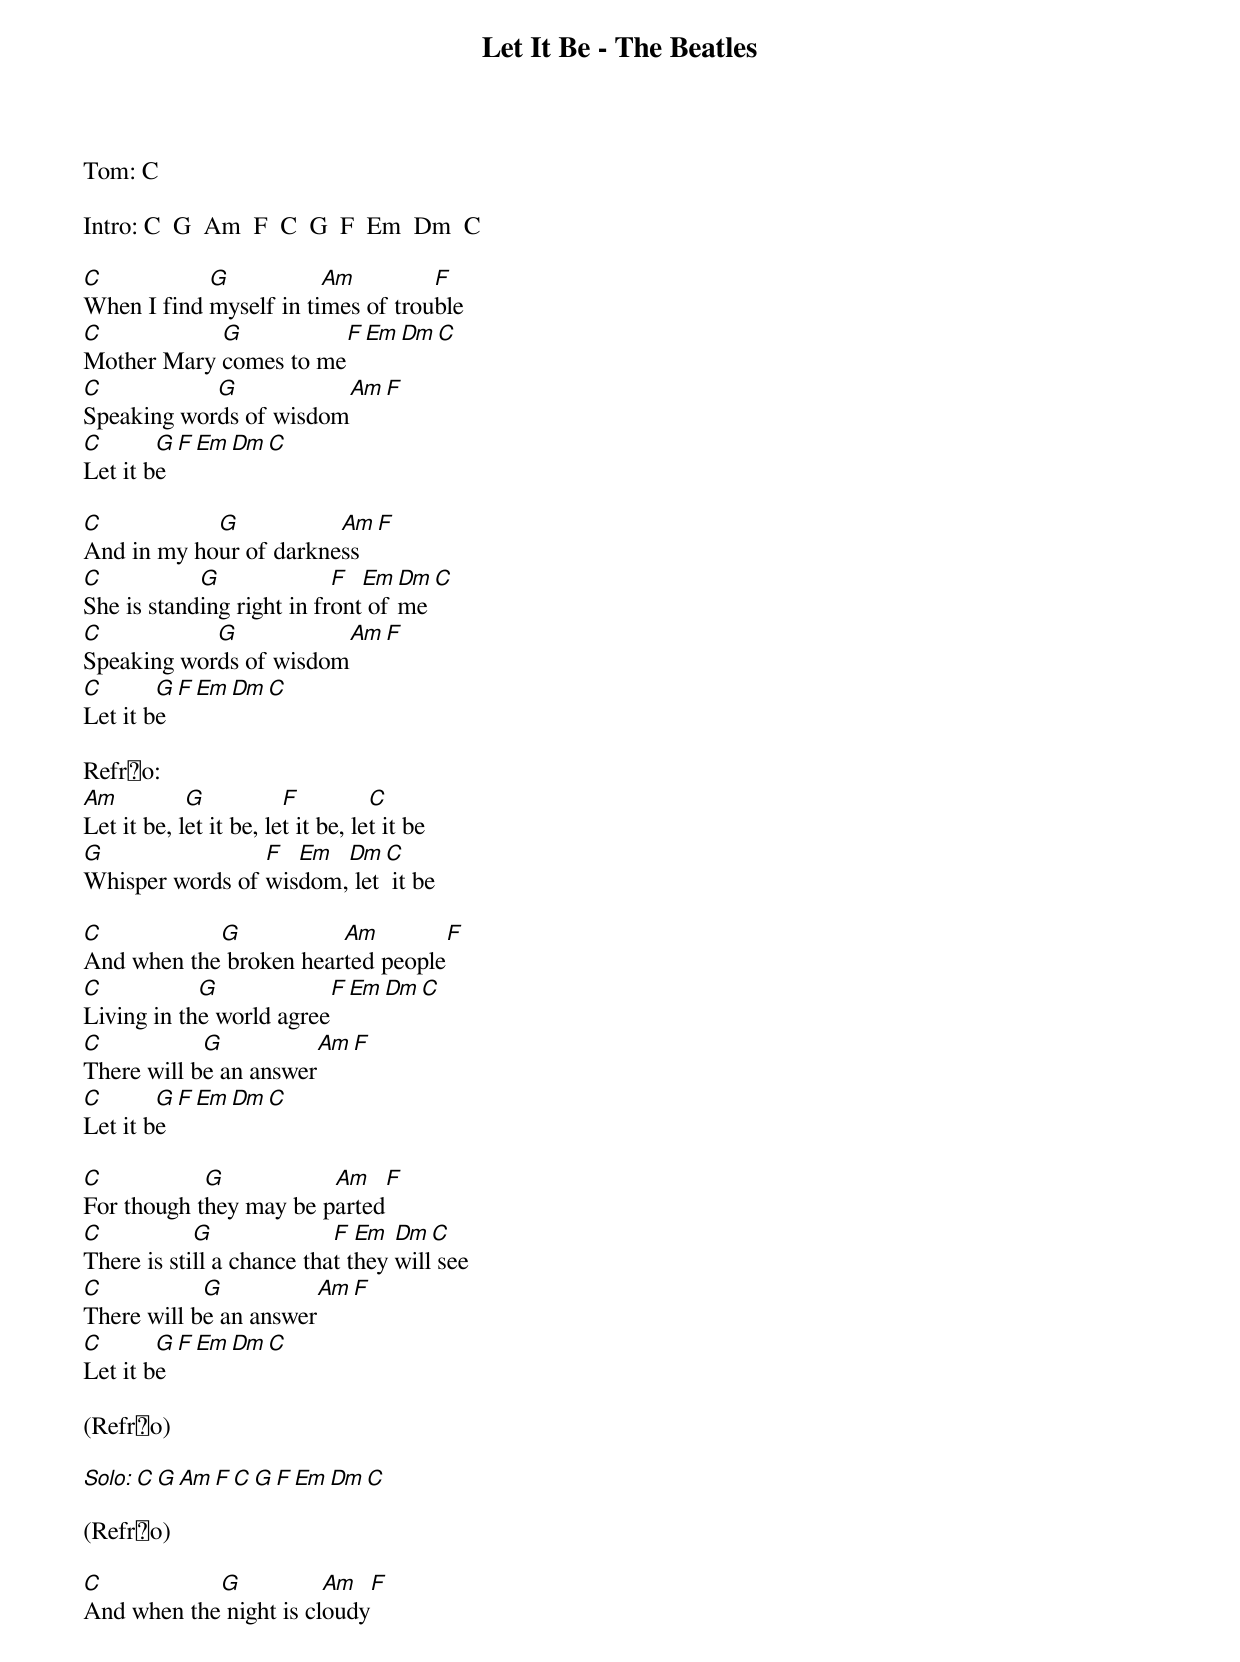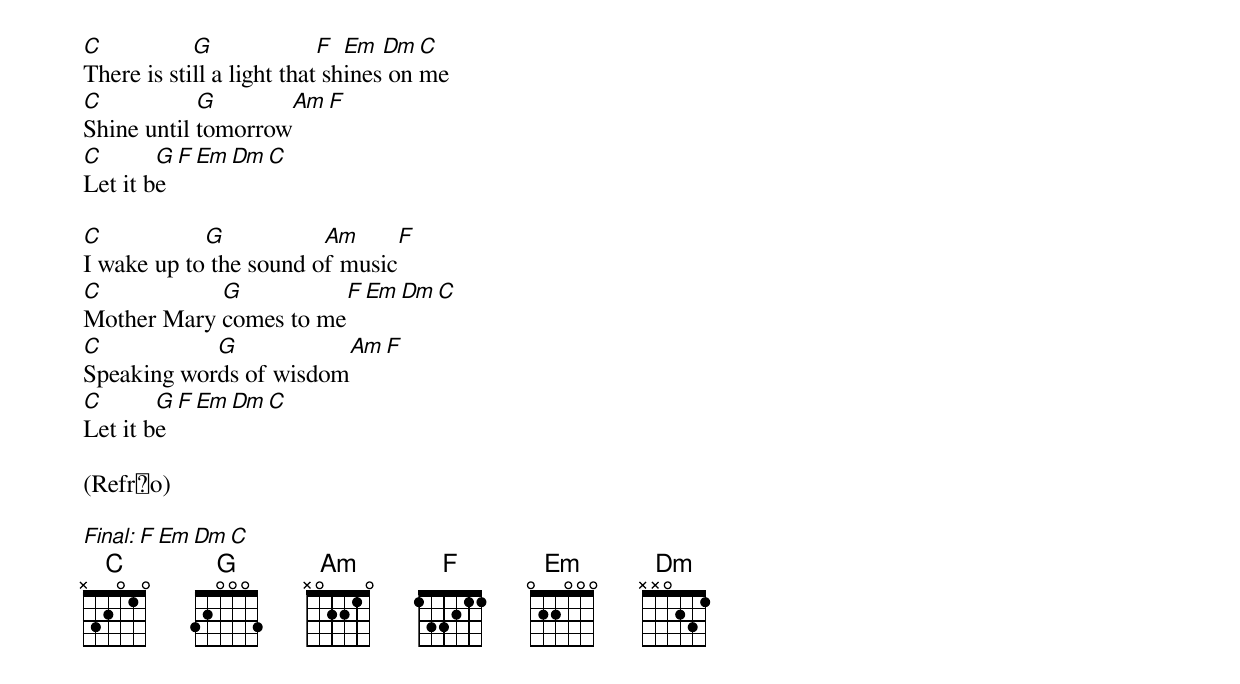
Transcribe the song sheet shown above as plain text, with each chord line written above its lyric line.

Let It Be - The Beatles

Tom: C

Intro: C  G  Am  F  C  G  F  Em  Dm  C

C           G           Am         F
When I find myself in times of trouble
C           G              F  Em  Dm  C
Mother Mary comes to me
C           G           Am         F
Speaking words of wisdom
C       G       F  Em  Dm  C
Let it be

C           G           Am         F
And in my hour of darkness
C           G              F  Em  Dm  C
She is standing right in front of me
C           G           Am         F
Speaking words of wisdom
C       G       F  Em  Dm  C
Let it be

Refr達o:
Am          G           F          C
Let it be, let it be, let it be, let it be
G                F  Em  Dm  C
Whisper words of wisdom, let it be

C           G           Am         F
And when the broken hearted people
C           G              F  Em  Dm  C
Living in the world agree
C           G           Am         F
There will be an answer
C       G       F  Em  Dm  C
Let it be

C           G           Am         F
For though they may be parted
C           G              F  Em  Dm  C
There is still a chance that they will see
C           G           Am         F
There will be an answer
C       G       F  Em  Dm  C
Let it be

(Refr達o)

Solo: C  G  Am  F  C  G  F  Em  Dm  C

(Refr達o)

C           G           Am         F
And when the night is cloudy
C           G              F  Em  Dm  C
There is still a light that shines on me
C           G           Am         F
Shine until tomorrow
C       G       F  Em  Dm  C
Let it be

C           G           Am         F
I wake up to the sound of music
C           G              F  Em  Dm  C
Mother Mary comes to me
C           G           Am         F
Speaking words of wisdom
C       G       F  Em  Dm  C
Let it be

(Refr達o)

Final: F  Em  Dm  C
